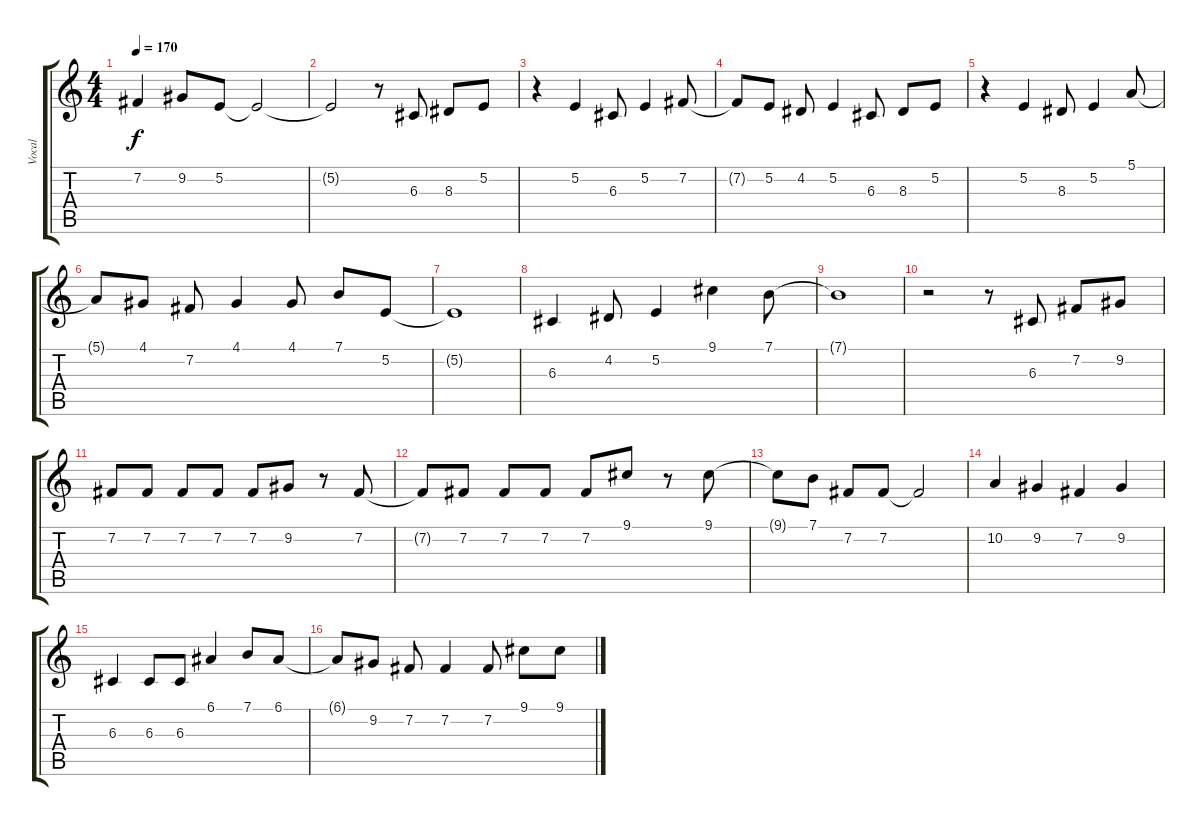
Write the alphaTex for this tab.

\track ("Vocal" "Vocal") {instrument clarinet}
\staff {score tabs}
\tuning (E4 B3 G3 D3 A2 E2) {hide}
\ts (4 4)
\tempo 170
\clef g2
\ks c
7.2.4{dy f} 9.2.8 5.2.8 5.2{t}.2 |
5.2{t}.2 r.8 6.3.8 8.3.8 5.2.8 |
r.4 5.2.4 6.3.8 5.2.4 7.2.8 |
7.2{t}.8 5.2.8 4.2.8 5.2.4 6.3.8 8.3.8 5.2.8 |
r.4 5.2.4 8.3.8 5.2.4 5.1.8 |
5.1{t}.8 4.1.8 7.2.8 4.1.4 4.1.8 7.1.8 5.2.8 |
5.2{t}.1 |
6.3.4 4.2.8 5.2.4 9.1.4 7.1.8 |
7.1{t}.1 |
r.2 r.8 6.3.8 7.2.8 9.2.8 |
7.2.8 7.2.8 7.2.8 7.2.8 7.2.8 9.2.8 r.8 7.2.8 |
7.2{t}.8 7.2.8 7.2.8 7.2.8 7.2.8 9.1.8 r.8 9.1.8 |
9.1{t}.8 7.1.8 7.2.8 7.2.8 7.2{t}.2 |
10.2.4 9.2.4 7.2.4 9.2.4 |
6.3.4 6.3.8 6.3.8 6.1.4 7.1.8 6.1.8 |
6.1{t}.8 9.2.8 7.2.8 7.2.4 7.2.8 9.1.8 9.1.8
